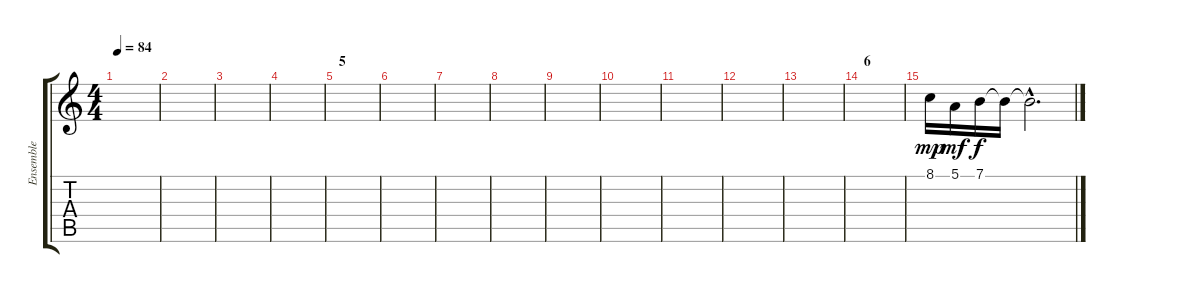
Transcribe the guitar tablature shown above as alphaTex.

\track ("Ensemble" "Ensemble") {instrument stringensemble2}
\staff {score tabs}
\tuning (E4 B3 G3 D3 A2 E2) {hide}
\ts (4 4)
\tempo 84
\clef g2
\ks c
|
|
|
|
\section ("" "5")
|
|
|
|
|
|
|
|
|
\section ("" "6")
|
8.1.16{dy mp volume 16 instrument pad1newage} 5.1.16{dy mf} 7.1.16{dy f} 7.1{t}.16 7.1{hac t}.2{d}
